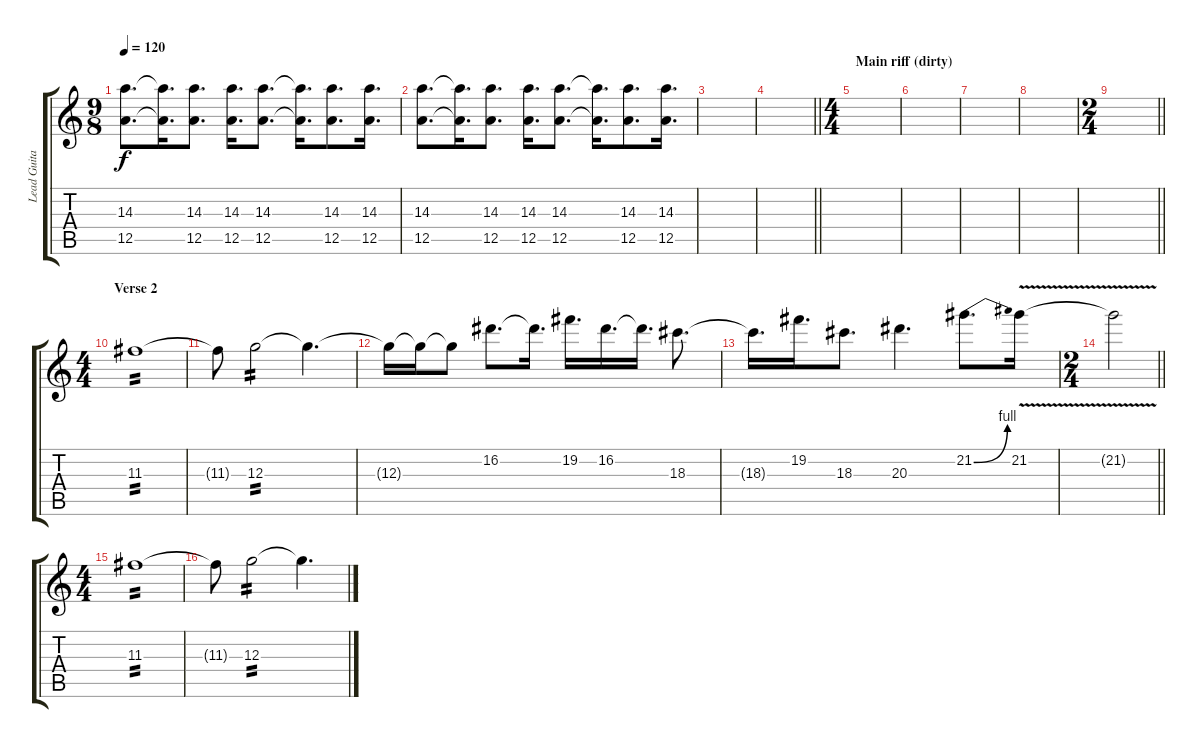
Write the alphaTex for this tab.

\track ("Lead Guitar" "Lead Guita") {instrument distortionguitar}
\staff {score tabs}
\tuning (E4 B3 G3 D3 A2 B1) {hide}
\ts (9 8)
\tempo 120
\clef g2
\ks c
(14.3 12.5).8{d dy f} (14.3{t} 12.5{t}).16{d} (14.3 12.5).8{d} (14.3 12.5).16{d} (14.3 12.5).8{d} (14.3{t} 12.5{t}).16{d} (14.3 12.5).8{d} (14.3 12.5).16{d} |
(14.3 12.5).8{d} (14.3{t} 12.5{t}).16{d} (14.3 12.5).8{d} (14.3 12.5).16{d} (14.3 12.5).8{d} (14.3{t} 12.5{t}).16{d} (14.3 12.5).8{d} (14.3 12.5).16{d} |
|
\barLineRight lightlight
|
\ts (4 4)
\section ("" "Main riff (dirty)")
|
|
|
|
\ts (2 4)
\barLineRight lightlight
|
\ts (4 4)
\section ("" "Verse 2")
11.3.1{tp 2 volume 16} |
11.3{t}.8 12.3.2{tp 2} 12.3{t}.4{d} |
12.3{t}.16 12.3{t}.16 12.3{t}.8 16.2.8{d volume 11 balance 0} 16.2{t}.16{d} 19.2.16{d} 16.2.16{d} 16.2{t}.16{d} 18.3.8{d} |
18.3{t}.16{d} 19.2.16{d} 18.3.8{d} 20.3.4{d} 21.2{be (bend 0 0 60 4)}.8{d} 21.2{v}.16 |
\ts (2 4)
\barLineRight lightlight
21.2{t}.2 |
\ts (4 4)
11.3.1{tp 2 volume 16 balance 8} |
11.3{t}.8 12.3.2{tp 2} 12.3{t}.4{d}
